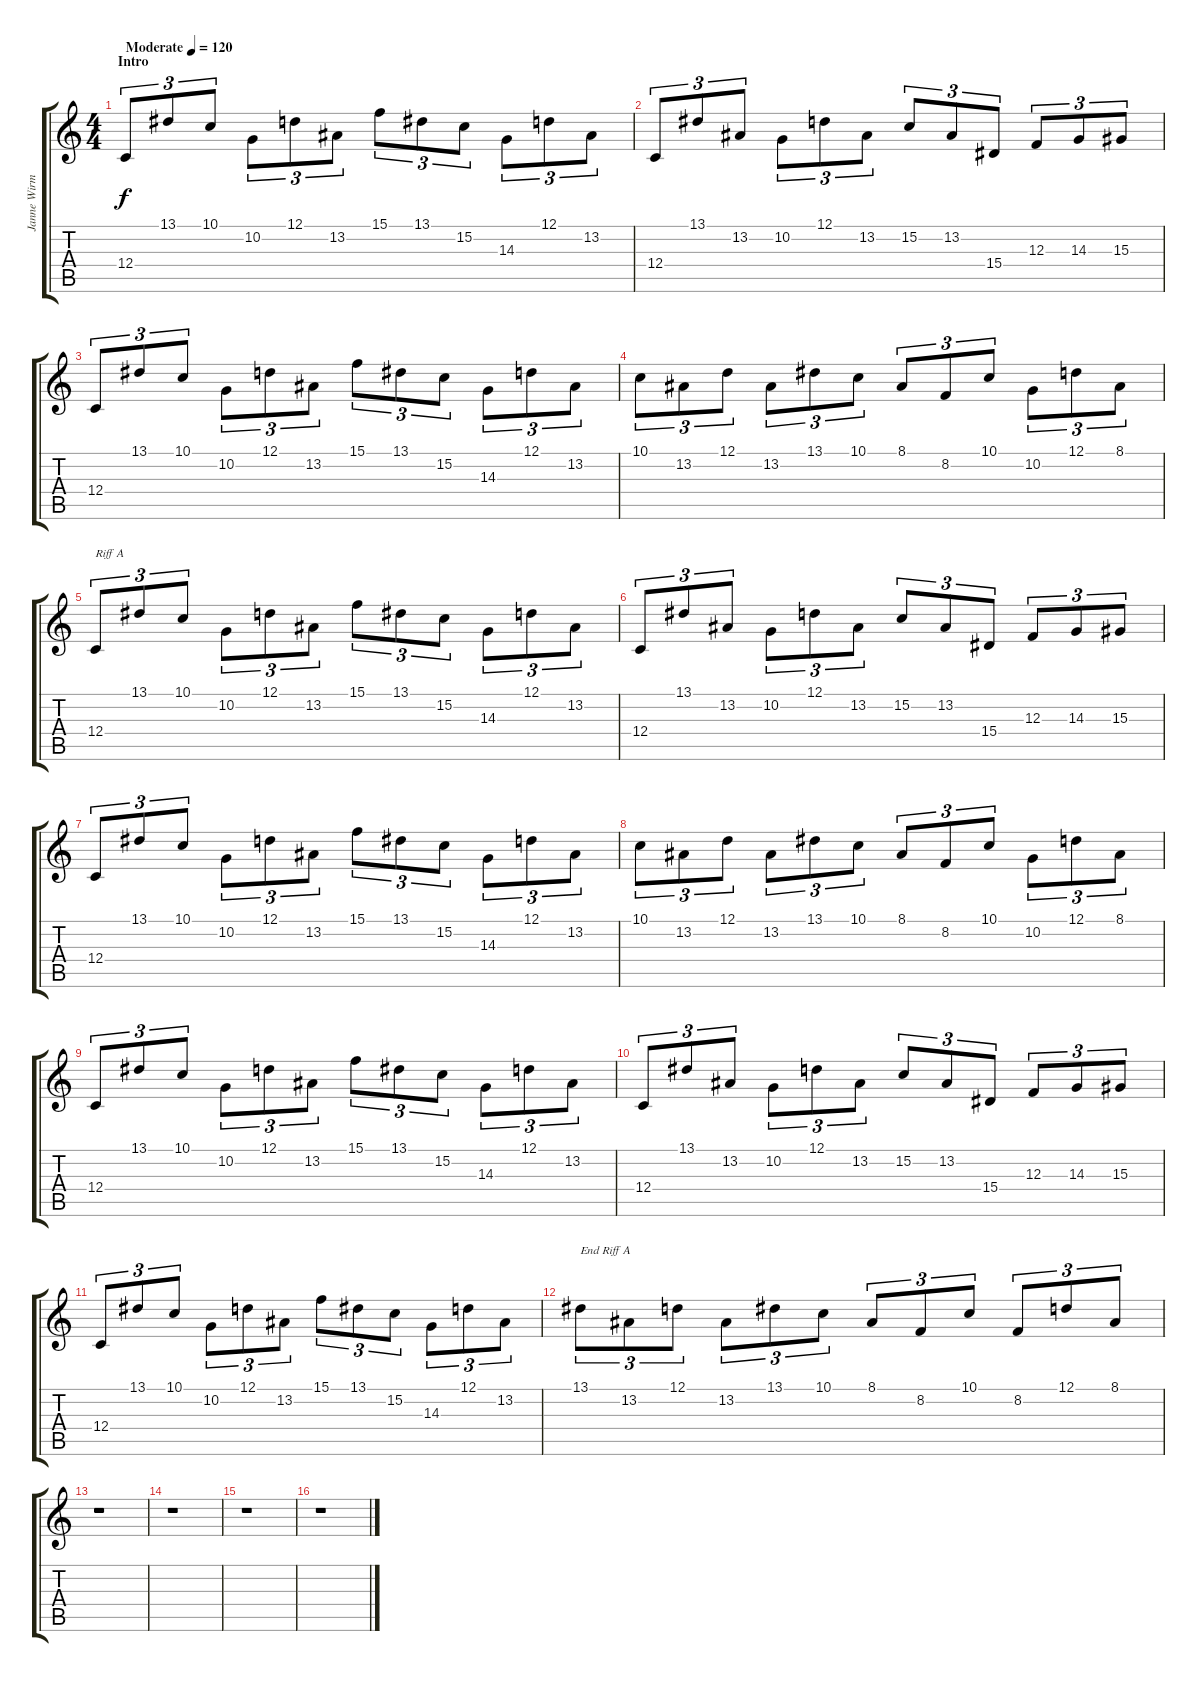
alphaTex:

\track ("Janne Wirman [Rythm / Solo Keyboard]" "Janne Wirm") {instrument stringensemble1}
\staff {score tabs}
\tuning (D4 A3 F3 C3 G2 C2) {hide}
\ts (4 4)
\section ("" "Intro")
\tempo (120 "Moderate")
\clef g2
\ks c
12.4.8{tu (3 2) txt "" dy f instrument stringensemble1} 13.1.8{tu (3 2)} 10.1.8{tu (3 2)} 10.2.8{tu (3 2)} 12.1.8{tu (3 2)} 13.2.8{tu (3 2)} 15.1.8{tu (3 2)} 13.1.8{tu (3 2)} 15.2.8{tu (3 2)} 14.3.8{tu (3 2)} 12.1.8{tu (3 2)} 13.2.8{tu (3 2)} |
12.4.8{tu (3 2)} 13.1.8{tu (3 2)} 13.2.8{tu (3 2)} 10.2.8{tu (3 2)} 12.1.8{tu (3 2)} 13.2.8{tu (3 2)} 15.2.8{tu (3 2)} 13.2.8{tu (3 2)} 15.4.8{tu (3 2)} 12.3.8{tu (3 2)} 14.3.8{tu (3 2)} 15.3.8{tu (3 2)} |
12.4.8{tu (3 2)} 13.1.8{tu (3 2)} 10.1.8{tu (3 2)} 10.2.8{tu (3 2)} 12.1.8{tu (3 2)} 13.2.8{tu (3 2)} 15.1.8{tu (3 2)} 13.1.8{tu (3 2)} 15.2.8{tu (3 2)} 14.3.8{tu (3 2)} 12.1.8{tu (3 2)} 13.2.8{tu (3 2)} |
10.1.8{tu (3 2)} 13.2.8{tu (3 2)} 12.1.8{tu (3 2)} 13.2.8{tu (3 2)} 13.1.8{tu (3 2)} 10.1.8{tu (3 2)} 8.1.8{tu (3 2)} 8.2.8{tu (3 2)} 10.1.8{tu (3 2)} 10.2.8{tu (3 2)} 12.1.8{tu (3 2)} 8.1.8{tu (3 2)} |
12.4.8{tu (3 2) txt "Riff A"} 13.1.8{tu (3 2)} 10.1.8{tu (3 2)} 10.2.8{tu (3 2)} 12.1.8{tu (3 2)} 13.2.8{tu (3 2)} 15.1.8{tu (3 2)} 13.1.8{tu (3 2)} 15.2.8{tu (3 2)} 14.3.8{tu (3 2)} 12.1.8{tu (3 2)} 13.2.8{tu (3 2)} |
12.4.8{tu (3 2)} 13.1.8{tu (3 2)} 13.2.8{tu (3 2)} 10.2.8{tu (3 2)} 12.1.8{tu (3 2)} 13.2.8{tu (3 2)} 15.2.8{tu (3 2)} 13.2.8{tu (3 2)} 15.4.8{tu (3 2)} 12.3.8{tu (3 2)} 14.3.8{tu (3 2)} 15.3.8{tu (3 2)} |
12.4.8{tu (3 2)} 13.1.8{tu (3 2)} 10.1.8{tu (3 2)} 10.2.8{tu (3 2)} 12.1.8{tu (3 2)} 13.2.8{tu (3 2)} 15.1.8{tu (3 2)} 13.1.8{tu (3 2)} 15.2.8{tu (3 2)} 14.3.8{tu (3 2)} 12.1.8{tu (3 2)} 13.2.8{tu (3 2)} |
10.1.8{tu (3 2)} 13.2.8{tu (3 2)} 12.1.8{tu (3 2)} 13.2.8{tu (3 2)} 13.1.8{tu (3 2)} 10.1.8{tu (3 2)} 8.1.8{tu (3 2)} 8.2.8{tu (3 2)} 10.1.8{tu (3 2)} 10.2.8{tu (3 2)} 12.1.8{tu (3 2)} 8.1.8{tu (3 2)} |
12.4.8{tu (3 2)} 13.1.8{tu (3 2)} 10.1.8{tu (3 2)} 10.2.8{tu (3 2)} 12.1.8{tu (3 2)} 13.2.8{tu (3 2)} 15.1.8{tu (3 2)} 13.1.8{tu (3 2)} 15.2.8{tu (3 2)} 14.3.8{tu (3 2)} 12.1.8{tu (3 2)} 13.2.8{tu (3 2)} |
12.4.8{tu (3 2)} 13.1.8{tu (3 2)} 13.2.8{tu (3 2)} 10.2.8{tu (3 2)} 12.1.8{tu (3 2)} 13.2.8{tu (3 2)} 15.2.8{tu (3 2)} 13.2.8{tu (3 2)} 15.4.8{tu (3 2)} 12.3.8{tu (3 2)} 14.3.8{tu (3 2)} 15.3.8{tu (3 2)} |
12.4.8{tu (3 2)} 13.1.8{tu (3 2)} 10.1.8{tu (3 2)} 10.2.8{tu (3 2)} 12.1.8{tu (3 2)} 13.2.8{tu (3 2)} 15.1.8{tu (3 2)} 13.1.8{tu (3 2)} 15.2.8{tu (3 2)} 14.3.8{tu (3 2)} 12.1.8{tu (3 2)} 13.2.8{tu (3 2)} |
13.1.8{tu (3 2) txt "End Riff A"} 13.2.8{tu (3 2)} 12.1.8{tu (3 2)} 13.2.8{tu (3 2)} 13.1.8{tu (3 2)} 10.1.8{tu (3 2)} 8.1.8{tu (3 2)} 8.2.8{tu (3 2)} 10.1.8{tu (3 2)} 8.2.8{tu (3 2)} 12.1.8{tu (3 2)} 8.1.8{tu (3 2)} |
r.1 |
r.1 |
r.1 |
r.1
